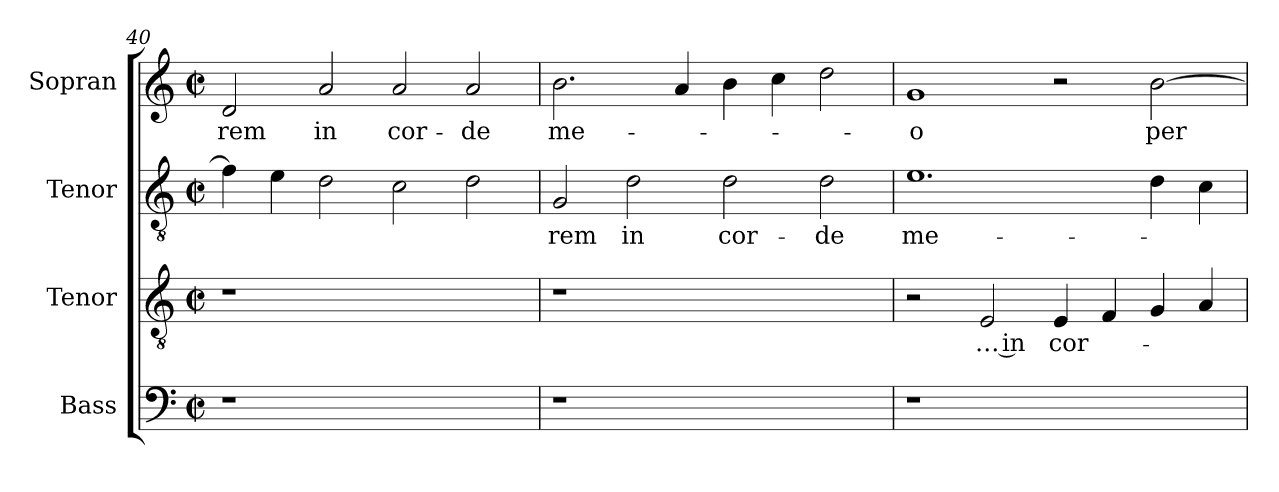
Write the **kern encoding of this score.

**kern	**kern	**text	**kern	**text	**kern	**text
*part4	*part3	*part3	*part2	*part2	*part1	*part1
*staff4	*staff3	*staff3	*staff2	*staff2	*staff1	*staff1
*I"Bass	*I"Tenor	*	*I"Tenor	*	*I"Sopran	*
*	*I'Tenor	*	*	*	*	*
*clefF4	*clefGv2	*	*clefGv2	*	*clefG2	*
*	*ITrd7c12	*	*ITrd7c12	*	*	*
*k[]	*k[]	*	*k[]	*	*k[]	*
*M2/2	*M2/2	*	*M2/2	*	*M2/2	*
*met(c|)	*met(c|)	*	*met(c|)	*	*met(c|)	*
=40	=40	=40	=40	=40	=40	=40
!LO:N:vis=1	!LO:N:vis=1	!	!	!	!	!
!	!	!	!	!	!	!LO:LY:b:color=#000000
1r	1r	.	4Fi\]	.	2di/	-rem
.	.	.	4Ei\	.	.	.
!	!	!	!	!	!	!LO:LY:b:color=#000000
.	.	.	2Di\	.	2ai/	in
!	!	!	!	!	!	!LO:LY:b:color=#000000
1ryy	1ryy	.	2Ci\	.	2ai/	cor-
!	!	!	!	!	!	!LO:LY:b:color=#000000
.	.	.	2Di\	.	2ai/	-de
=41	=41	=41	=41	=41	=41	=41
!LO:N:vis=1	!LO:N:vis=1	!	!	!	!	!
!	!	!	!	!LO:LY:b:color=#000000	!	!
!	!	!	!	!	!	!LO:LY:b:color=#000000
1r	1r	.	2GGi/	-rem	2.bi\	me-
!	!	!	!	!LO:LY:b:color=#000000	!	!
.	.	.	2Di\	in	.	.
.	.	.	.	.	4ai/	.
!	!	!	!	!LO:LY:b:color=#000000	!	!
1ryy	1ryy	.	2Di\	cor-	4bi\	.
.	.	.	.	.	4cci\	.
!	!	!	!	!LO:LY:b:color=#000000	!	!
.	.	.	2Di\	-de	2ddi\	.
=42	=42	=42	=42	=42	=42	=42
!LO:N:vis=1	!	!	!	!	!	!
!	!	!	!	!LO:LY:b:color=#000000	!	!
!	!	!	!	!	!	!LO:LY:b:color=#000000
1r	2r	.	1.Ei	me-	1gi	-o
!	!	!LO:LY:b:color=#000000	!	!	!	!
.	2EEi/	… in	.	.	.	.
!	!	!LO:LY:b:color=#000000	!	!	!	!
1ryy	4EEi/	cor-	.	.	2r	.
.	4FFi/	.	.	.	.	.
!	!	!	!	!	!	!LO:LY:b:color=#000000
.	4GGi/	.	4Di\	.	[>2bi\	per
.	4AAi/	.	4Ci\	.	.	.
=	=	=	=	=	=	=
*-	*-	*-	*-	*-	*-	*-
